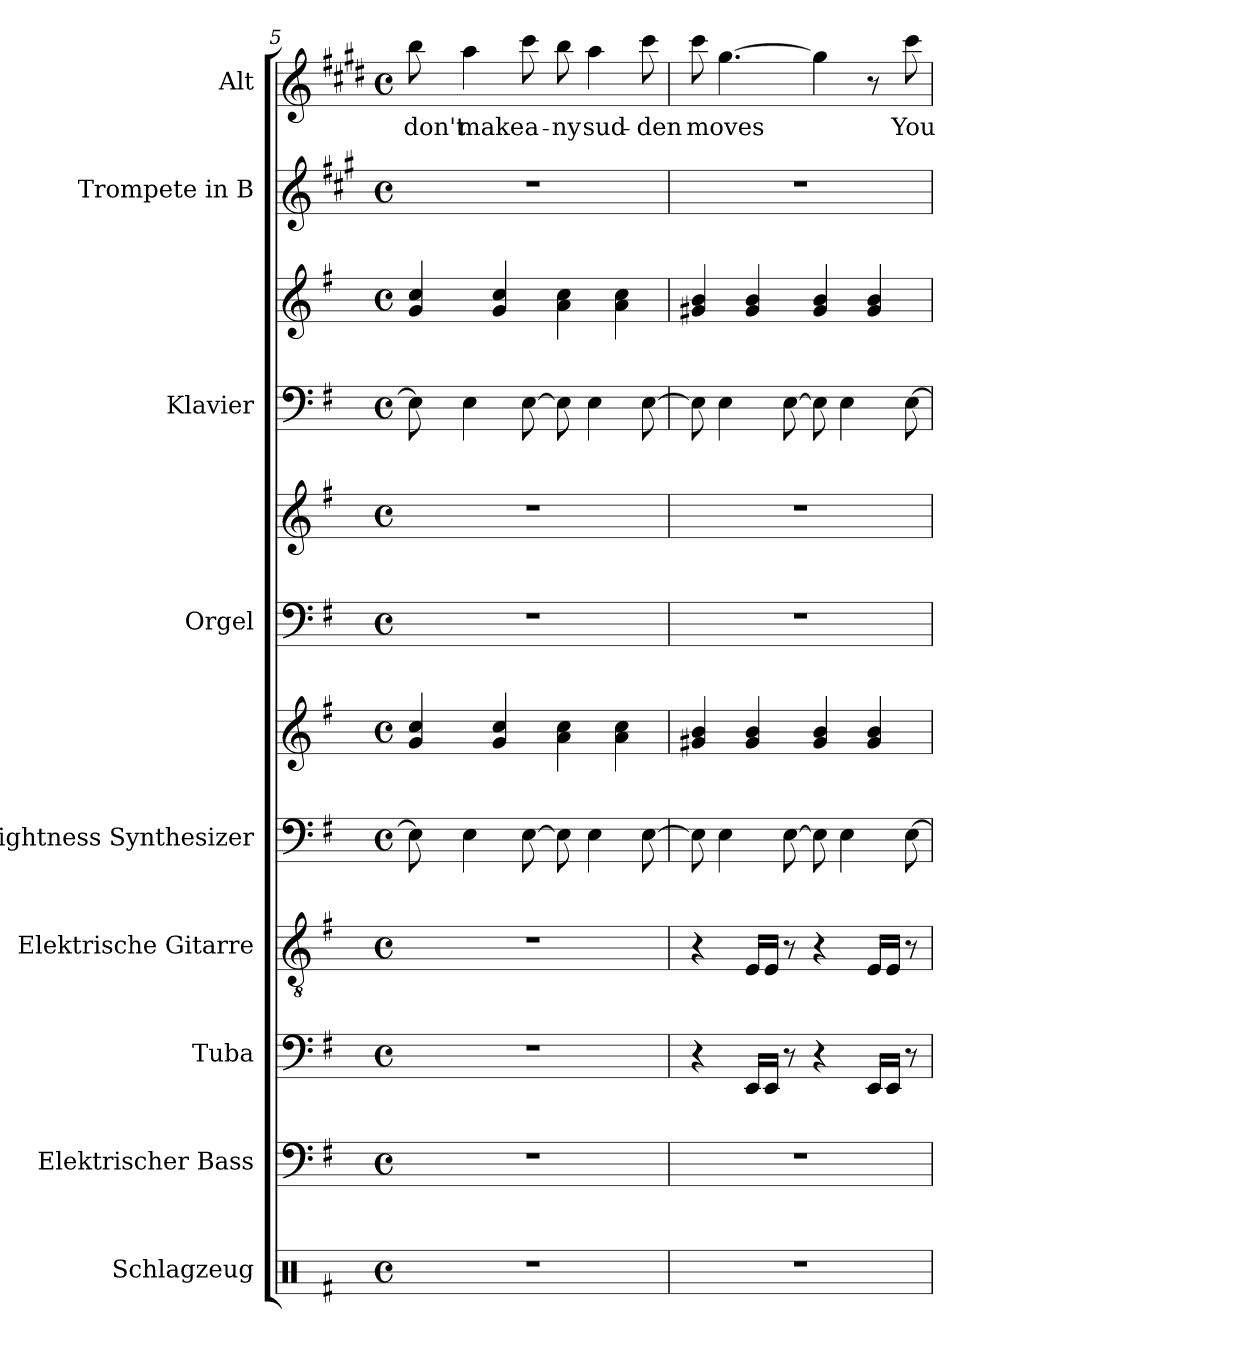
**kern	**kern	**kern	**kern	**kern	**kern	**kern	**kern	**kern	**kern	**kern	**kern	**text
*part9	*part8	*part7	*part6	*part5	*part5	*part4	*part4	*part3	*part3	*part2	*part1	*part1
*staff12	*staff11	*staff10	*staff9	*staff8	*staff7	*staff6	*staff5	*staff4	*staff3	*staff2	*staff1	*staff1
*I"Schlagzeug	*I"Elektrischer Bass	*I"Tuba	*I"Elektrische Gitarre	*I"Brightness Synthesizer	*	*I"Orgel	*	*I"Klavier	*	*I"Trompete in B	*I"Alt	*
*I'Schlgz.	*I'E. B.	*I'Tba.	*I'E-Git.	*I'Synth.	*	*I'Org.	*	*I'Klav.	*	*	*I'A.	*
*clefX	*clefF4	*clefF4	*clefGv2	*clefF4	*clefG2	*clefF4	*clefG2	*clefF4	*clefG2	*clefG2	*clefG2	*
*	*ITrd7c12	*	*	*	*	*	*	*	*	*ITrd1c2	*ITrd5c9	*
*k[f#]	*k[f#]	*k[f#]	*k[f#]	*k[f#]	*k[f#]	*k[f#]	*k[f#]	*k[f#]	*k[f#]	*k[f#]	*k[f#]	*
*M4/4	*M4/4	*M4/4	*M4/4	*M4/4	*M4/4	*M4/4	*M4/4	*M4/4	*M4/4	*M4/4	*M4/4	*
*met(c)	*met(c)	*met(c)	*met(c)	*met(c)	*met(c)	*met(c)	*met(c)	*met(c)	*met(c)	*met(c)	*met(c)	*
=5	=5	=5	=5	=5	=5	=5	=5	=5	=5	=5	=5	=5
!	!	!	!	!	!	!	!	!	!	!	!	!LO:LY:b
1r	1r	1r	1r	8E\]	4g/ 4cc/	1r	1r	8E\]	4g/ 4cc/	1r	8dd\	don't
!	!	!	!	!	!	!	!	!	!	!	!	!LO:LY:b
.	.	.	.	4E\	.	.	.	4E\	.	.	4cc\	make
.	.	.	.	.	4g/ 4cc/	.	.	.	4g/ 4cc/	.	.	.
!	!	!	!	!	!	!	!	!	!	!	!	!LO:LY:b
.	.	.	.	[8E\	.	.	.	[8E\	.	.	8ee\	a-
!	!	!	!	!	!	!	!	!	!	!	!	!LO:LY:b
.	.	.	.	8E\]	4a\ 4cc\	.	.	8E\]	4a\ 4cc\	.	8dd\	-ny
!	!	!	!	!	!	!	!	!	!	!	!	!LO:LY:b
.	.	.	.	4E\	.	.	.	4E\	.	.	4cc\	sud-
.	.	.	.	.	4a\ 4cc\	.	.	.	4a\ 4cc\	.	.	.
!	!	!	!	!	!	!	!	!	!	!	!	!LO:LY:b
.	.	.	.	[8E\	.	.	.	[8E\	.	.	8ee\	-den
!!LO:PB:g=z
=6	=6	=6	=6	=6	=6	=6	=6	=6	=6	=6	=6	=6
!	!	!	!	!	!	!	!	!	!	!	!	!LO:LY:b
1r	1r	4r	4r	8E\]	4g#X/ 4b/	1r	1r	8E\]	4g#X/ 4b/	1r	8ee\	moves
!	!	!	!	!	!	!	!	!	!	!	!	!LO:LY:b
.	.	.	.	4E\	.	.	.	4E\	.	.	[4.b\	.
.	.	16EE/LL	16E/LL	.	4g#/ 4b/	.	.	.	4g#/ 4b/	.	.	.
.	.	16EE/JJ	16E/JJ	.	.	.	.	.	.	.	.	.
.	.	8r	8r	[8E\	.	.	.	[8E\	.	.	.	.
.	.	4r	4r	8E\]	4g#/ 4b/	.	.	8E\]	4g#/ 4b/	.	4b\]	.
.	.	.	.	4E\	.	.	.	4E\	.	.	.	.
.	.	16EE/LL	16E/LL	.	4g#/ 4b/	.	.	.	4g#/ 4b/	.	8r	.
.	.	16EE/JJ	16E/JJ	.	.	.	.	.	.	.	.	.
!	!	!	!	!	!	!	!	!	!	!	!	!LO:LY:b
.	.	8r	8r	[8E\	.	.	.	[8E\	.	.	8ee\	You
=	=	=	=	=	=	=	=	=	=	=	=	=
*-	*-	*-	*-	*-	*-	*-	*-	*-	*-	*-	*-	*-
